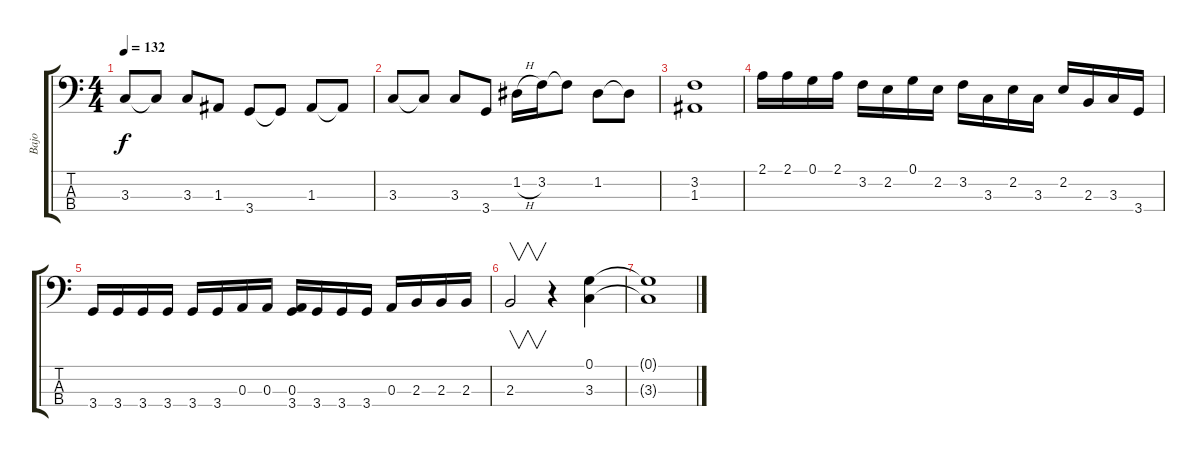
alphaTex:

\track ("Bajo" "Bajo") {instrument electricbassfinger}
\staff {score tabs}
\tuning (G2 D2 A1 E1) {hide}
\ts (4 4)
\tempo 132
\clef f4
\ks c
3.3.8{dy f} 3.3{t}.8 3.3.8 1.3.8 3.4.8 3.4{t}.8 1.3.8 1.3{t}.8 |
3.3.8 3.3{t}.8 3.3.8 3.4.8 1.2{h}.16 3.2.16 3.2{t}.8 1.2.8 1.2{t}.8 |
(3.2 1.3).1 |
2.1.16 2.1.16 0.1.16 2.1.16 3.2.16 2.2.16 0.1.16 2.2.16 3.2.16 3.3.16 2.2.16 3.3.16 2.2.16 2.3.16 3.3.16 3.4.16 |
3.4.16 3.4.16 3.4.16 3.4.16 3.4.16 3.4.16 0.3.16 0.3.16 (0.3 3.4).16 3.4.16 3.4.16 3.4.16 0.3.16 2.3.16 2.3.16 2.3.16 |
2.3.2{v} r.4 (0.1 3.3).4 |
(0.1{t} 3.3{t}).1
